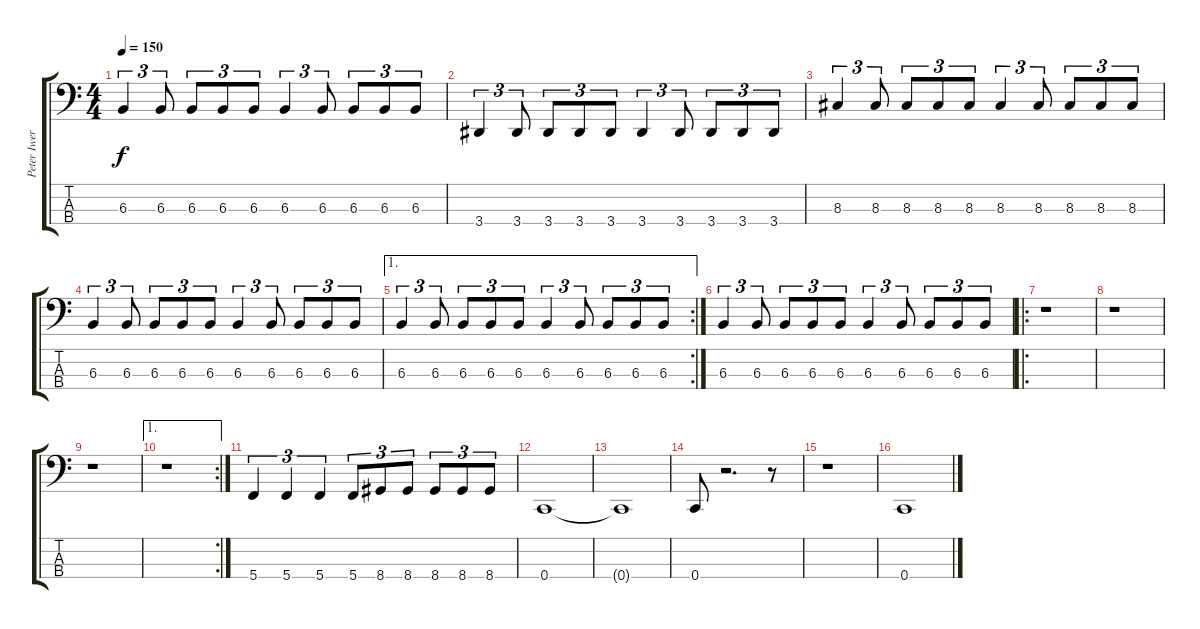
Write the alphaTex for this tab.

\track ("Peter Iwers" "Peter Iwer") {instrument electricbassfinger}
\staff {score tabs}
\tuning (Eb2 Bb1 F1 C1) {hide}
\ts (4 4)
\tempo 150
\clef f4
\ks c
6.3.4{tu (3 2) dy f} 6.3.8{tu (3 2)} 6.3.8{tu (3 2)} 6.3.8{tu (3 2)} 6.3.8{tu (3 2)} 6.3.4{tu (3 2)} 6.3.8{tu (3 2)} 6.3.8{tu (3 2)} 6.3.8{tu (3 2)} 6.3.8{tu (3 2)} |
3.4.4{tu (3 2)} 3.4.8{tu (3 2)} 3.4.8{tu (3 2)} 3.4.8{tu (3 2)} 3.4.8{tu (3 2)} 3.4.4{tu (3 2)} 3.4.8{tu (3 2)} 3.4.8{tu (3 2)} 3.4.8{tu (3 2)} 3.4.8{tu (3 2)} |
8.3.4{tu (3 2)} 8.3.8{tu (3 2)} 8.3.8{tu (3 2)} 8.3.8{tu (3 2)} 8.3.8{tu (3 2)} 8.3.4{tu (3 2)} 8.3.8{tu (3 2)} 8.3.8{tu (3 2)} 8.3.8{tu (3 2)} 8.3.8{tu (3 2)} |
6.3.4{tu (3 2)} 6.3.8{tu (3 2)} 6.3.8{tu (3 2)} 6.3.8{tu (3 2)} 6.3.8{tu (3 2)} 6.3.4{tu (3 2)} 6.3.8{tu (3 2)} 6.3.8{tu (3 2)} 6.3.8{tu (3 2)} 6.3.8{tu (3 2)} |
\ae 1
\rc 2
6.3.4{tu (3 2)} 6.3.8{tu (3 2)} 6.3.8{tu (3 2)} 6.3.8{tu (3 2)} 6.3.8{tu (3 2)} 6.3.4{tu (3 2)} 6.3.8{tu (3 2)} 6.3.8{tu (3 2)} 6.3.8{tu (3 2)} 6.3.8{tu (3 2)} |
6.3.4{tu (3 2)} 6.3.8{tu (3 2)} 6.3.8{tu (3 2)} 6.3.8{tu (3 2)} 6.3.8{tu (3 2)} 6.3.4{tu (3 2)} 6.3.8{tu (3 2)} 6.3.8{tu (3 2)} 6.3.8{tu (3 2)} 6.3.8{tu (3 2)} |
\ro
r.1 |
r.1 |
r.1 |
\ae 1
\rc 2
r.1 |
5.4.4{tu (3 2)} 5.4.4{tu (3 2)} 5.4.4{tu (3 2)} 5.4.8{tu (3 2)} 8.4.8{tu (3 2)} 8.4.8{tu (3 2)} 8.4.8{tu (3 2)} 8.4.8{tu (3 2)} 8.4.8{tu (3 2)} |
0.4.1 |
0.4{t}.1 |
0.4.8 r.2{d} r.8 |
r.1 |
0.4.1
